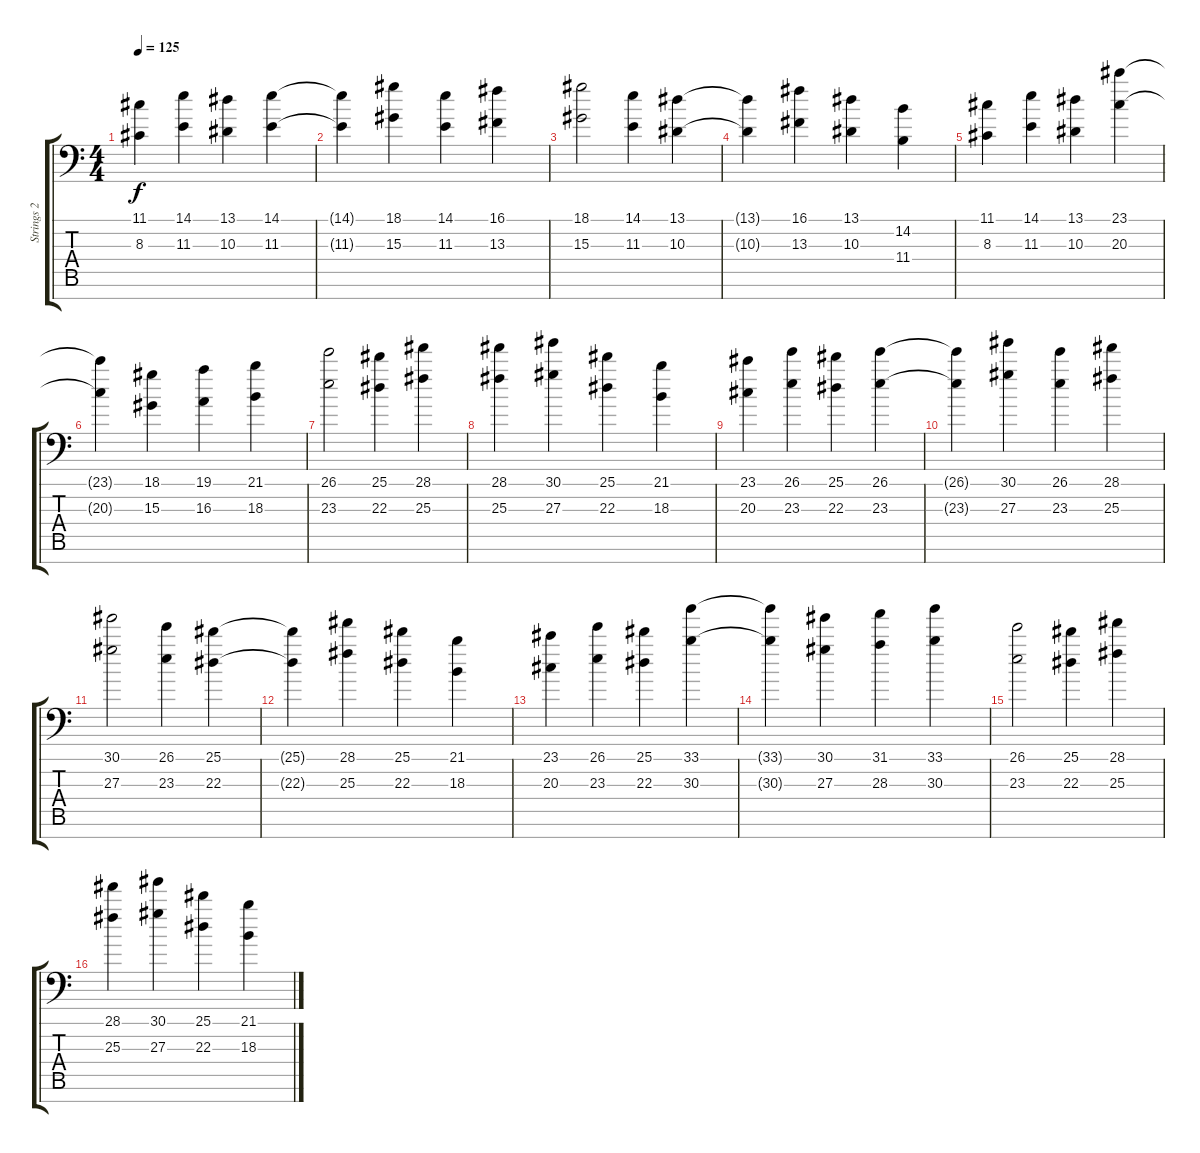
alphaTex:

\track ("Strings 2" "Strings 2") {instrument stringensemble1}
\staff {score tabs}
\tuning (D4 A3 F3 C3 G2 D2 G1) {hide}
\ts (4 4)
\tempo 125
\clef f4
\ks c
(11.1 8.3).4{dy f} (14.1 11.3).4 (13.1 10.3).4 (14.1 11.3).4 |
(14.1{t} 11.3{t}).4 (18.1 15.3).4 (14.1 11.3).4 (16.1 13.3).4 |
(18.1 15.3).2 (14.1 11.3).4 (13.1 10.3).4 |
(13.1{t} 10.3{t}).4 (16.1 13.3).4 (13.1 10.3).4 (14.2 11.4).4 |
(11.1 8.3).4 (14.1 11.3).4 (13.1 10.3).4 (23.1 20.3).4 |
(23.1{t} 20.3{t}).4 (18.1 15.3).4 (19.1 16.3).4 (21.1 18.3).4 |
(26.1 23.3).2 (25.1 22.3).4 (28.1 25.3).4 |
(28.1 25.3).4 (30.1 27.3).4 (25.1 22.3).4 (21.1 18.3).4 |
(23.1 20.3).4 (26.1 23.3).4 (25.1 22.3).4 (26.1 23.3).4 |
(26.1{t} 23.3{t}).4 (30.1 27.3).4 (26.1 23.3).4 (28.1 25.3).4 |
(30.1 27.3).2 (26.1 23.3).4 (25.1 22.3).4 |
(25.1{t} 22.3{t}).4 (28.1 25.3).4 (25.1 22.3).4 (21.1 18.3).4 |
(23.1 20.3).4 (26.1 23.3).4 (25.1 22.3).4 (33.1 30.3).4 |
(33.1{t} 30.3{t}).4 (30.1 27.3).4 (31.1 28.3).4 (33.1 30.3).4 |
(26.1 23.3).2 (25.1 22.3).4 (28.1 25.3).4 |
(28.1 25.3).4 (30.1 27.3).4 (25.1 22.3).4 (21.1 18.3).4
